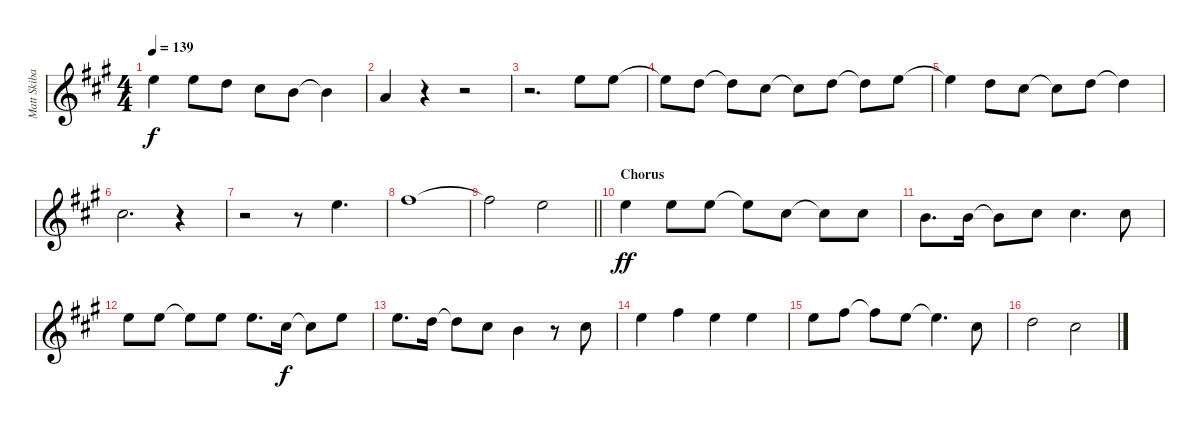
\track ("Matt Skiba - Vocals" "Matt Skiba") {instrument overdrivenguitar}
\staff {score}
\tuning (E4 B3 G3 D3 A2 E2) {hide}
\ts (4 4)
\tempo 139
\clef g2
\ks a
0.1{t}.4{dy f} 0.1.8 7.3.8 6.3.8 0.2.8 0.2{t}.4 |
2.3.4 r.4 r.2 |
r.2{d} 0.1.8 5.2.8 |
5.2{t}.8 3.2.8 3.2{t}.8 2.2.8 2.2{t}.8 3.2.8 3.2{t}.8 0.1.8 |
0.1{t}.4 3.2.8 2.2.8 2.2{t}.8 3.2.8 3.2{t}.4 |
2.2.2{d} r.4 |
r.2 r.8 0.1.4{d} |
2.1.1 |
\barLineRight lightlight
2.1{t}.2 0.1.2 |
\section ("" "Chorus")
0.1.4{dy ff} 0.1.8 0.1.8 0.1{t}.8 2.2.8 2.2{t}.8 2.2.8 |
0.2.8{d} 0.2.16 0.2{t}.8 2.2.8 6.3.4{d} 2.2.8 |
0.1.8 0.1.8 0.1{t}.8 0.1.8 0.1.8{d} 2.2.16{dy f} 2.2{t}.8 0.1.8 |
0.1.8{d} 3.2.16 3.2{t}.8 2.2.8 4.3.4 r.8 2.2.8 |
0.1.4 2.1.4 0.1.4 0.1.4 |
0.1.8 2.1.8 2.1{t}.8 0.1.8 0.1{t}.4{d} 11.4.8 |
3.2.2 2.2.2
